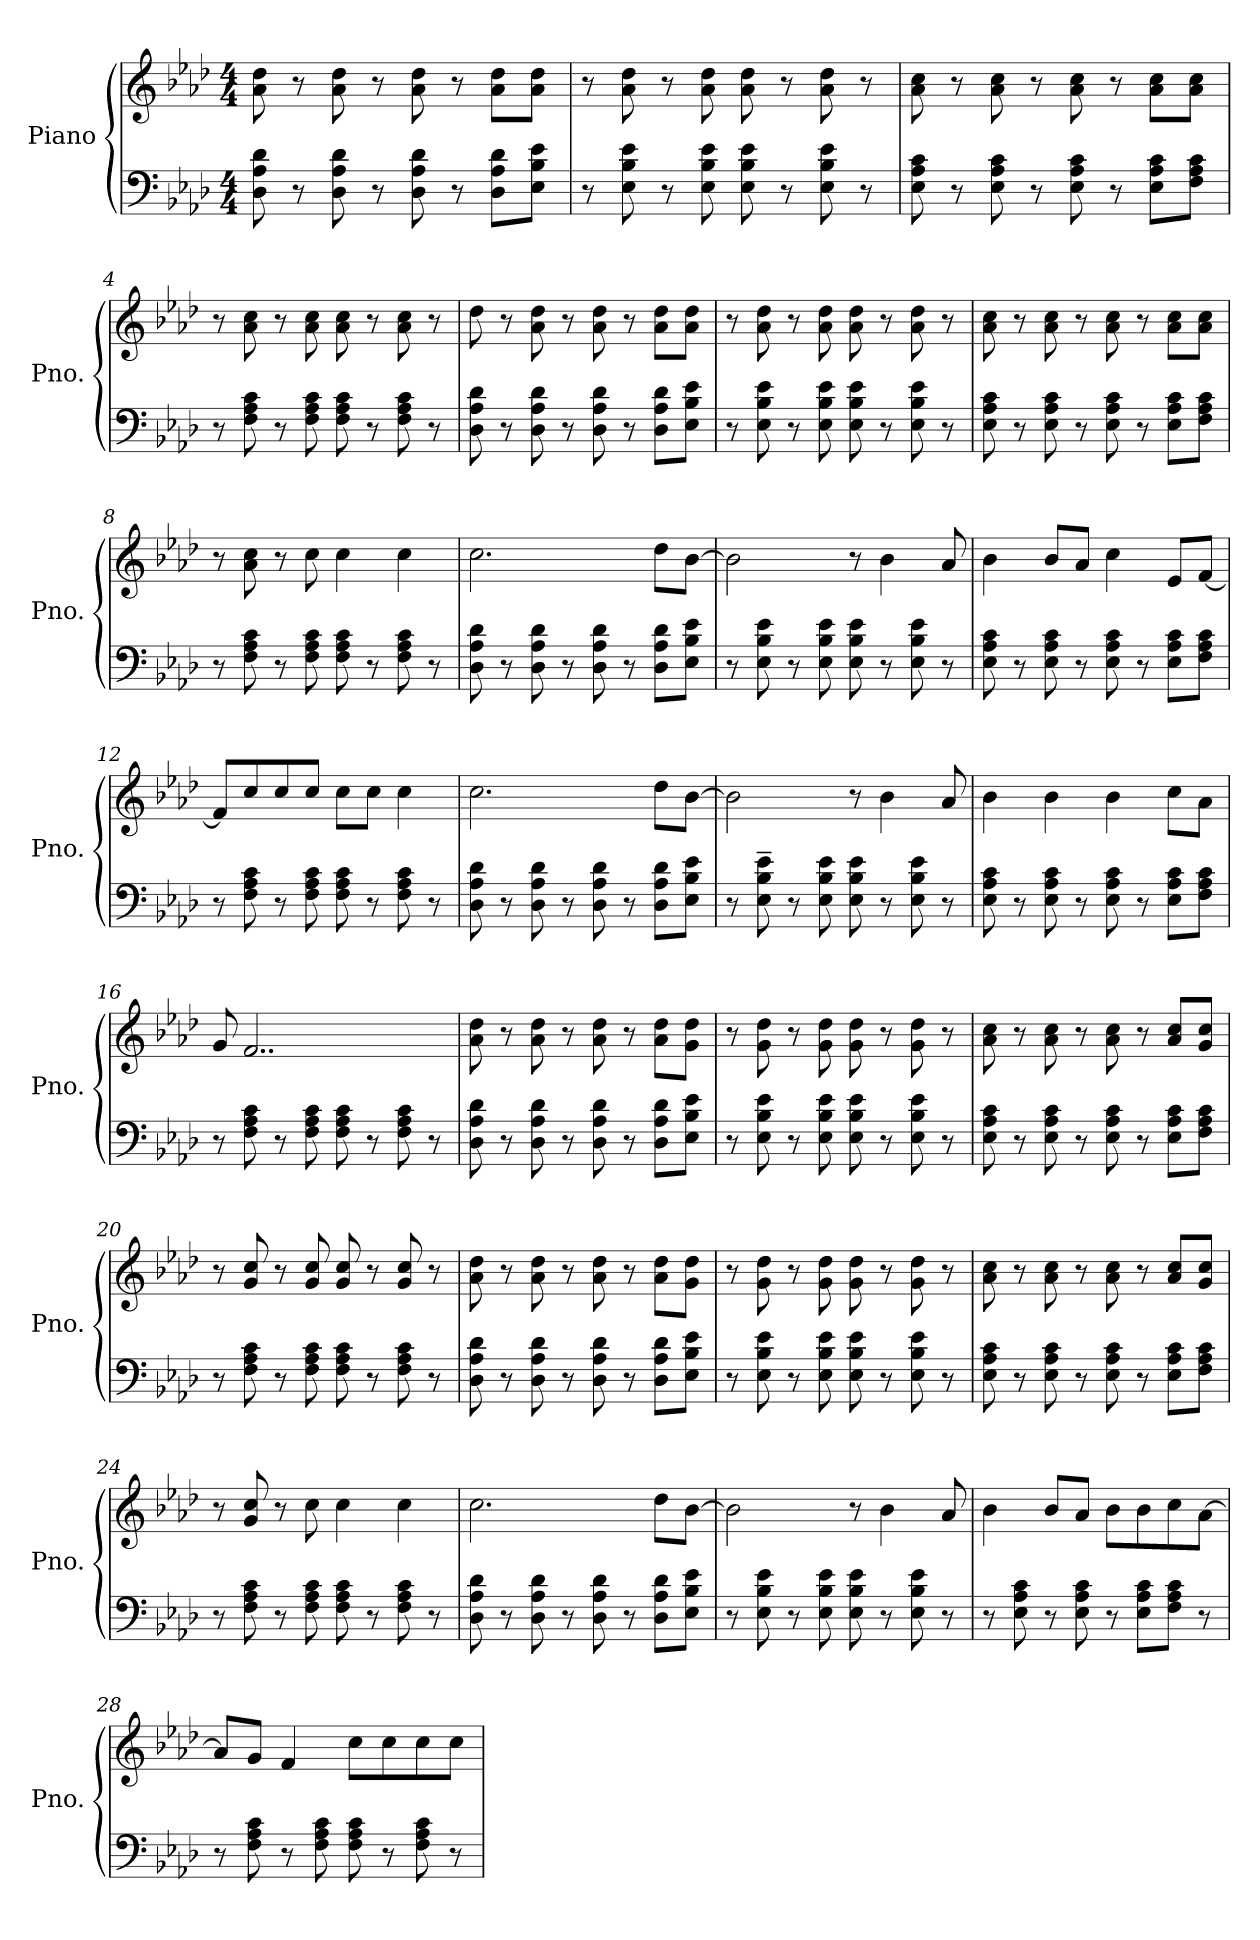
**kern	**kern
*part1	*part1
*staff2	*staff1
*I"Piano	*
*I'Pno.	*
*clefF4	*clefG2
*k[b-e-a-d-]	*k[b-e-a-d-]
*M4/4	*M4/4
=1	=1
8D-\ 8A-\ 8d-\	8a-\ 8dd-\
8r	8r
8D-\ 8A-\ 8d-\	8a-\ 8dd-\
8r	8r
8D-\ 8A-\ 8d-\	8a-\ 8dd-\
8r	8r
8D-\ 8A-\ 8d-\L	8a-\ 8dd-\L
8E-\ 8B-\ 8e-\J	8a-\ 8dd-\J
=2	=2
8r	8r
8E-\ 8B-\ 8e-\	8a-\ 8dd-\
8r	8r
8E-\ 8B-\ 8e-\	8a-\ 8dd-\
8E-\ 8B-\ 8e-\	8a-\ 8dd-\
8r	8r
8E-\ 8B-\ 8e-\	8a-\ 8dd-\
8r	8r
=3	=3
8E-\ 8A-\ 8c\	8a-\ 8cc\
8r	8r
8E-\ 8A-\ 8c\	8a-\ 8cc\
8r	8r
8E-\ 8A-\ 8c\	8a-\ 8cc\
8r	8r
8E-\ 8A-\ 8c\L	8a-\ 8cc\L
8F\ 8A-\ 8c\J	8a-\ 8cc\J
=4	=4
8r	8r
8F\ 8A-\ 8c\	8a-\ 8cc\
8r	8r
8F\ 8A-\ 8c\	8a-\ 8cc\
8F\ 8A-\ 8c\	8a-\ 8cc\
8r	8r
8F\ 8A-\ 8c\	8a-\ 8cc\
8r	8r
=5	=5
8D-\ 8A-\ 8d-\	8dd-\
8r	8r
8D-\ 8A-\ 8d-\	8a-\ 8dd-\
8r	8r
8D-\ 8A-\ 8d-\	8a-\ 8dd-\
8r	8r
8D-\ 8A-\ 8d-\L	8a-\ 8dd-\L
8E-\ 8B-\ 8e-\J	8a-\ 8dd-\J
=6	=6
8r	8r
8E-\ 8B-\ 8e-\	8a-\ 8dd-\
8r	8r
8E-\ 8B-\ 8e-\	8a-\ 8dd-\
8E-\ 8B-\ 8e-\	8a-\ 8dd-\
8r	8r
8E-\ 8B-\ 8e-\	8a-\ 8dd-\
8r	8r
!!LO:LB:g=z
=7	=7
8E-\ 8A-\ 8c\	8a-\ 8cc\
8r	8r
8E-\ 8A-\ 8c\	8a-\ 8cc\
8r	8r
8E-\ 8A-\ 8c\	8a-\ 8cc\
8r	8r
8E-\ 8A-\ 8c\L	8a-\ 8cc\L
8F\ 8A-\ 8c\J	8a-\ 8cc\J
=8	=8
8r	8r
8F\ 8A-\ 8c\	8a-\ 8cc\
8r	8r
8F\ 8A-\ 8c\	8cc\
8F\ 8A-\ 8c\	4cc\
8r	.
8F\ 8A-\ 8c\	4cc\
8r	.
=9	=9
8D-\ 8A-\ 8d-\	2.cc\
8r	.
8D-\ 8A-\ 8d-\	.
8r	.
8D-\ 8A-\ 8d-\	.
8r	.
8D-\ 8A-\ 8d-\L	8dd-\L
8E-\ 8B-\ 8e-\J	[8b-\J
=10	=10
8r	2b-\]
8E-\ 8B-\ 8e-\	.
8r	.
8E-\ 8B-\ 8e-\	.
8E-\ 8B-\ 8e-\	8r
8r	4b-\
8E-\ 8B-\ 8e-\	.
8r	8a-/
=11	=11
8E-\ 8A-\ 8c\	4b-\
8r	.
8E-\ 8A-\ 8c\	8b-/L
8r	8a-/J
8E-\ 8A-\ 8c\	4cc\
8r	.
8E-\ 8A-\ 8c\L	8e-/L
8F\ 8A-\ 8c\J	[8f/J
=12	=12
8r	8f/L]
8F\ 8A-\ 8c\	8cc/
8r	8cc/
8F\ 8A-\ 8c\	8cc/J
8F\ 8A-\ 8c\	8cc\L
8r	8cc\J
8F\ 8A-\ 8c\	4cc\
8r	.
!!LO:LB:g=z
=13	=13
8D-\ 8A-\ 8d-\	2.cc\
8r	.
8D-\ 8A-\ 8d-\	.
8r	.
8D-\ 8A-\ 8d-\	.
8r	.
8D-\ 8A-\ 8d-\L	8dd-\L
8E-\ 8B-\ 8e-\J	[8b-\J
=14	=14
8r	2b-\]
8E-\~ 8B-\~ 8e-\~	.
8r	.
8E-\ 8B-\ 8e-\	.
8E-\ 8B-\ 8e-\	8r
8r	4b-\
8E-\ 8B-\ 8e-\	.
8r	8a-/
=15	=15
8E-\ 8A-\ 8c\	4b-\
8r	.
8E-\ 8A-\ 8c\	4b-\
8r	.
8E-\ 8A-\ 8c\	4b-\
8r	.
8E-\ 8A-\ 8c\L	8cc\L
8F\ 8A-\ 8c\J	8a-\J
=16	=16
8r	8g/
8F\ 8A-\ 8c\	2..f/
8r	.
8F\ 8A-\ 8c\	.
8F\ 8A-\ 8c\	.
8r	.
8F\ 8A-\ 8c\	.
8r	.
=17	=17
8D-\ 8A-\ 8d-\	8a-\ 8dd-\
8r	8r
8D-\ 8A-\ 8d-\	8a-\ 8dd-\
8r	8r
8D-\ 8A-\ 8d-\	8a-\ 8dd-\
8r	8r
8D-\ 8A-\ 8d-\L	8a-\ 8dd-\L
8E-\ 8B-\ 8e-\J	8g\ 8dd-\J
=18	=18
8r	8r
8E-\ 8B-\ 8e-\	8g\ 8dd-\
8r	8r
8E-\ 8B-\ 8e-\	8g\ 8dd-\
8E-\ 8B-\ 8e-\	8g\ 8dd-\
8r	8r
8E-\ 8B-\ 8e-\	8g\ 8dd-\
8r	8r
!!LO:LB:g=z
=19	=19
8E-\ 8A-\ 8c\	8a-\ 8cc\
8r	8r
8E-\ 8A-\ 8c\	8a-\ 8cc\
8r	8r
8E-\ 8A-\ 8c\	8a-\ 8cc\
8r	8r
8E-\ 8A-\ 8c\L	8a-/ 8cc/L
8F\ 8A-\ 8c\J	8g/ 8cc/J
=20	=20
8r	8r
8F\ 8A-\ 8c\	8g/ 8cc/
8r	8r
8F\ 8A-\ 8c\	8g/ 8cc/
8F\ 8A-\ 8c\	8g/ 8cc/
8r	8r
8F\ 8A-\ 8c\	8g/ 8cc/
8r	8r
=21	=21
8D-\ 8A-\ 8d-\	8a-\ 8dd-\
8r	8r
8D-\ 8A-\ 8d-\	8a-\ 8dd-\
8r	8r
8D-\ 8A-\ 8d-\	8a-\ 8dd-\
8r	8r
8D-\ 8A-\ 8d-\L	8a-\ 8dd-\L
8E-\ 8B-\ 8e-\J	8g\ 8dd-\J
=22	=22
8r	8r
8E-\ 8B-\ 8e-\	8g\ 8dd-\
8r	8r
8E-\ 8B-\ 8e-\	8g\ 8dd-\
8E-\ 8B-\ 8e-\	8g\ 8dd-\
8r	8r
8E-\ 8B-\ 8e-\	8g\ 8dd-\
8r	8r
=23	=23
8E-\ 8A-\ 8c\	8a-\ 8cc\
8r	8r
8E-\ 8A-\ 8c\	8a-\ 8cc\
8r	8r
8E-\ 8A-\ 8c\	8a-\ 8cc\
8r	8r
8E-\ 8A-\ 8c\L	8a-/ 8cc/L
8F\ 8A-\ 8c\J	8g/ 8cc/J
=24	=24
8r	8r
8F\ 8A-\ 8c\	8g/ 8cc/
8r	8r
8F\ 8A-\ 8c\	8cc\
8F\ 8A-\ 8c\	4cc\
8r	.
8F\ 8A-\ 8c\	4cc\
8r	.
!!LO:LB:g=z
=25	=25
8D-\ 8A-\ 8d-\	2.cc\
8r	.
8D-\ 8A-\ 8d-\	.
8r	.
8D-\ 8A-\ 8d-\	.
8r	.
8D-\ 8A-\ 8d-\L	8dd-\L
8E-\ 8B-\ 8e-\J	[8b-\J
=26	=26
8r	2b-\]
8E-\ 8B-\ 8e-\	.
8r	.
8E-\ 8B-\ 8e-\	.
8E-\ 8B-\ 8e-\	8r
8r	4b-\
8E-\ 8B-\ 8e-\	.
8r	8a-/
=27	=27
8r	4b-\
8E-\ 8A-\ 8c\	.
8r	8b-/L
8E-\ 8A-\ 8c\	8a-/J
8r	8b-\L
8E-\ 8A-\ 8c\L	8b-\
8F\ 8A-\ 8c\J	8cc\
8r	[8a-\J
=28	=28
8r	8a-/L]
8F\ 8A-\ 8c\	8g/J
8r	4f/
8F\ 8A-\ 8c\	.
8F\ 8A-\ 8c\	8cc\L
8r	8cc\
8F\ 8A-\ 8c\	8cc\
8r	8cc\J
=	=
*-	*-
